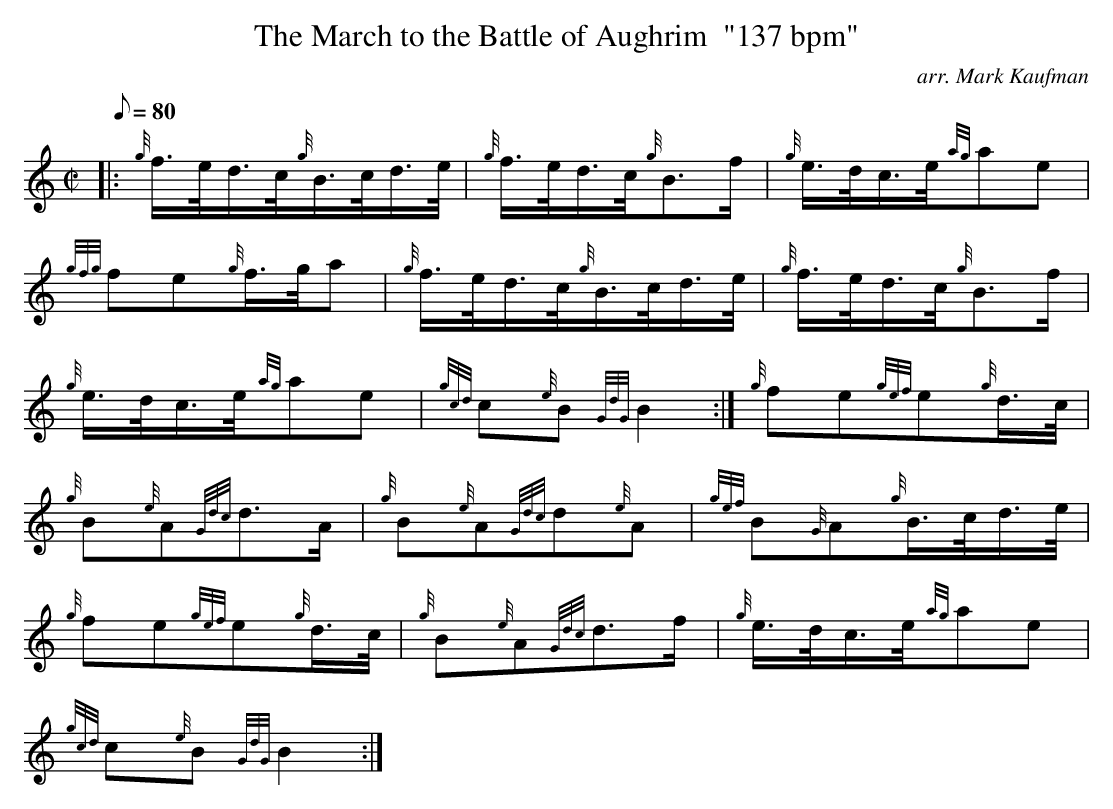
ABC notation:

X:1
T:The March to the Battle of Aughrim  "137 bpm"
M:C|
L:1/8
Q:80
C:arr. Mark Kaufman
K:HP
|: {g}f3/4e/4d3/4c/4{g}B3/4c/4d3/4e/4 | \
{g}f3/4e/4d3/4c/4{g}B3/2f/2 | \
{g}e3/4d/4c3/4e/4{ag}ae |
{gfg}fe{g}f3/4g/4a | \
{g}f3/4e/4d3/4c/4{g}B3/4c/4d3/4e/4 | \
{g}f3/4e/4d3/4c/4{g}B3/2f/2 |
{g}e3/4d/4c3/4e/4{ag}ae | \
{gcd}c{e}B{GdG}B2 :| \
{g}fe{gef}e{g}d3/4c/4 |
{g}B{e}A{Gdc}d3/2A/2 | \
{g}B{e}A{Gdc}d{e}A | \
{gef}B{G}A{g}B3/4c/4d3/4e/4 |
{g}fe{gef}e{g}d3/4c/4 | \
{g}B{e}A{Gdc}d3/2f/2 | \
{g}e3/4d/4c3/4e/4{ag}ae |
{gcd}c{e}B{GdG}B2 :|
